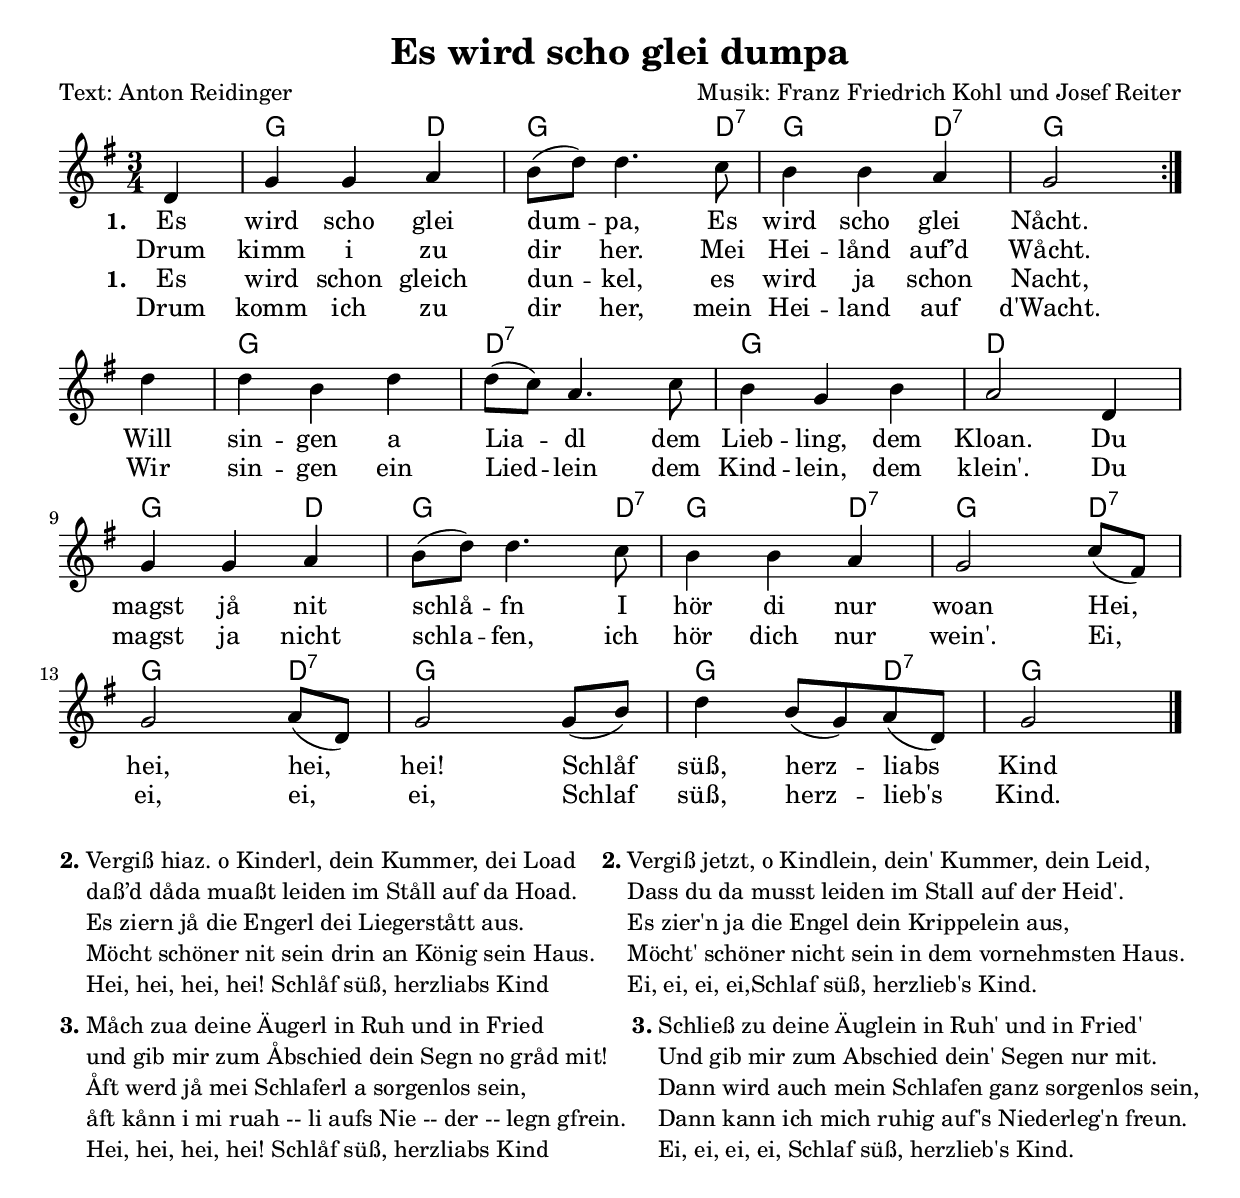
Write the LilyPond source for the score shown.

% ****************************************************************
% *** Created on Sat Nov 19 22:24:02 CET 2011 by Wolfgang Pilz ***
% ****************************************************************

% *** Vorspann                                                 ***
\version "2.12.3"
\include "deutsch.ly"
\include "default.ly"

%#(set-default-paper-size "a5")
%#(set-global-staff-size 16)

\header {
	title = "Es wird scho glei dumpa"
 	composer = "Musik: Franz Friedrich Kohl und Josef Reiter"
 	poet = "Text: Anton Reidinger"
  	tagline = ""
    id = "89736c775d09a1ea681312d56aec342717128a04"
}


% ****************************************************************
% *** Text und Melodie                                         ***
% ****************************************************************
 
Melodie = \relative c'         
  { 	
 % Type notes here 
   \partial4 
  \repeat volta 2 {d4
  g g a
  h8( d) d4. c8
  h4 h a
  g2 
  }
  \break
  d'4
  d h d
  d8(c) a4. c8
  h4 g h
  a2 
 
  d,4 
  g g a
  h8( d) d4. c8
  h4 h a
  g2

  c8 (fis,) 
   \break
  g2  
  a8 (d,) 
  g2 g8 (h)
  d4 h8 (g) a (d,) 
  g2 \bar "|."
}


Akkorde = \chordmode { \germanChords
   s4 g2 d4 g2 s8 d8:7
   g2 d4:7 g2.
   
   g2. d:7 g d g2 d4
   g2 s8 d8:7 g2 d4:7 g2 d4:7
    g2 d4:7 g2.
   g2 d4:7 g2
}

Text = \lyricmode {
  \set stanza = "1."
{
  Es wird scho glei dum -- pa, 
  Es wird scho glei Nåcht. 

  Will sin -- gen a Lia -- dl 
  dem Lieb -- ling, dem Kloan.
  Du magst jå nit schlå -- fn
  I hör di nur woan
  Hei, hei, hei, hei!
  Schlåf süß, herz -- liabs Kind
}
}
Wdh = \lyricmode {
  Drum kimm i zu dir her. 
  Mei Hei -- lånd auf’d Wåcht.
}


Textd = \lyricmode {
  \set stanza = "1."
{
  Es wird schon gleich dun -- kel, es wird ja schon Nacht,
Wir sin -- gen ein Lied -- lein dem Kind -- lein, dem klein'.
Du magst ja nicht schla -- fen, ich hör dich nur wein'.
Ei, ei, ei, ei,
Schlaf süß, herz -- lieb's Kind.
}
}
Wdhd = \lyricmode {
  Drum komm ich zu dir her, mein Hei -- land auf d'Wacht.
}


% ****************************************************************
% *** Generierung                                              ***
% ****************************************************************

\score{
  <<
    \new ChordNames {\Akkorde}
    \new Voice = "Melodie" {
      %      \autoBeamOff
      \clef violin
      \key g \major
      \time 3/4
      \Melodie
    }
    \new Lyrics = Strophe \lyricsto Melodie \Text
    \new Lyrics = Strophe \lyricsto Melodie \Wdh
    \new Lyrics = Strophe \lyricsto Melodie \Textd
    \new Lyrics = Strophe \lyricsto Melodie \Wdhd
  >>
  %\midi {}
}
  


\markup {
  % \fill-line { \larger
    \hspace #0.1 
     \column {
      \hspace #0.3 
      \line { 
        \bold "2."
        \column {
  "Vergiß hiaz. o Kinderl, dein Kummer, dei Load  "
  "daß’d dåda muaßt leiden im Ståll auf da Hoad."
  "Es ziern jå die Engerl dei Liegerstått aus."
  "Möcht schöner nit sein drin an König sein Haus."
  "Hei, hei, hei, hei! Schlåf süß, herzliabs Kind"
        }
        
        \bold "2."
        \column {
  "Vergiß jetzt, o Kindlein, dein' Kummer, dein Leid,"
"Dass du da musst leiden im Stall auf der Heid'."
"Es zier'n ja die Engel dein Krippelein aus,"
"Möcht' schöner nicht sein in dem vornehmsten Haus."
"Ei, ei, ei, ei,Schlaf süß, herzlieb's Kind."
        }
      }
    }
    % }
    \hspace #0.1 
}
  \markup {
    % \fill-line { \larger
    \hspace #0.1 
     \column {
     \hspace #0.3 
      \line { 
        \bold "3."
        \column {
  "Måch zua deine Äugerl in Ruh und in Fried"
  "und gib mir zum Åbschied dein Segn no gråd mit!"
  "Åft werd jå mei Schlaferl a sorgenlos sein,"
  "åft kånn i mi ruah -- li aufs Nie -- der -- legn gfrein."
  "Hei, hei, hei, hei! Schlåf süß, herzliabs Kind"
        }
        
        \bold "3."
        \column {
  "Schließ zu deine Äuglein in Ruh' und in Fried'"
"Und gib mir zum Abschied dein' Segen nur mit."
"Dann wird auch mein Schlafen ganz sorgenlos sein,"
"Dann kann ich mich ruhig auf's Niederleg'n freun."
"Ei, ei, ei, ei, Schlaf süß, herzlieb's Kind."
        }
      }


      %      \hspace #0.3 
      % \italic \smaller
      %\line { 
      %"Gesetzt von Wolfgang Pilz"
      %        \general-align #Y #DOWN {
      %        \epsfile #X #3 #"publicdomain.eps"
    %}
  %}      
         
     }   
  \hspace #0.1 
  % }
}
